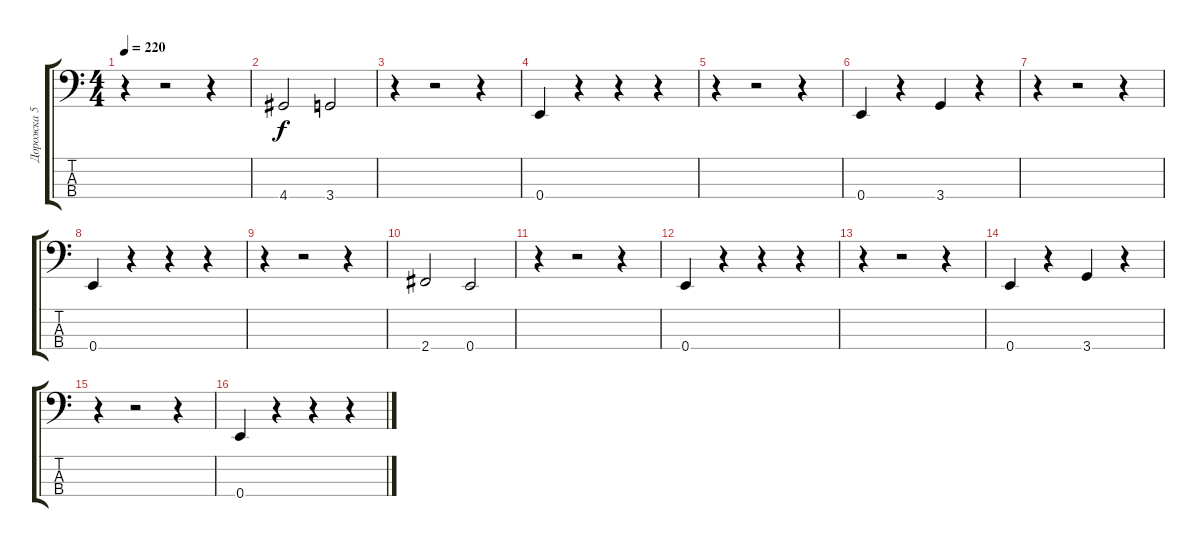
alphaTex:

\track ("Дорожка 5" "Дорожка 5") {instrument electricbassfinger}
\staff {score tabs}
\tuning (G2 D2 A1 E1) {hide}
\ts (4 4)
\tempo 220
\clef f4
\ks c
r.4{dy f} r.2 r.4 |
4.4.2 3.4.2 |
r.4 r.2 r.4 |
0.4.4 r.4 r.4 r.4 |
r.4 r.2 r.4 |
0.4.4 r.4 3.4.4 r.4 |
r.4 r.2 r.4 |
0.4.4 r.4 r.4 r.4 |
r.4 r.2 r.4 |
2.4.2 0.4.2 |
r.4 r.2 r.4 |
0.4.4 r.4 r.4 r.4 |
r.4 r.2 r.4 |
0.4.4 r.4 3.4.4 r.4 |
r.4 r.2 r.4 |
0.4.4 r.4 r.4 r.4
